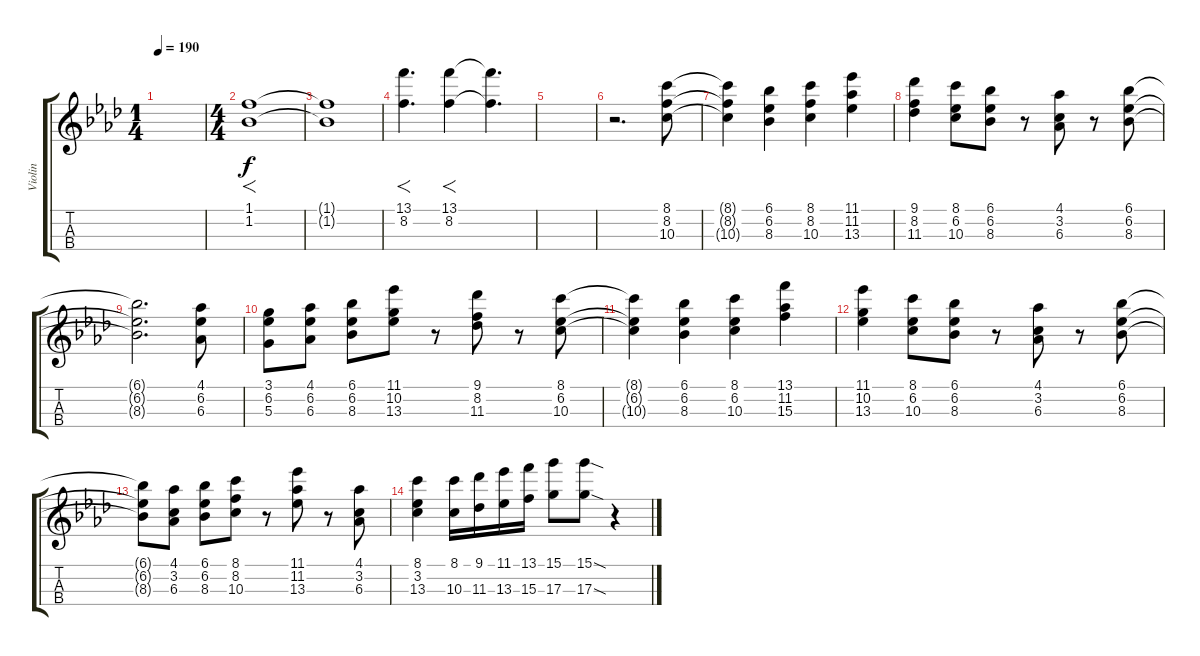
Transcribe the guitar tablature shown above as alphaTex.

\track ("Violin" "Violin") {instrument violin}
\staff {score tabs}
\tuning (E5 A4 D4 G3) {hide}
\ts (1 4)
\tempo 190
\clef g2
\ks ab
|
\ts (4 4)
(1.1 1.2).1{f} |
(1.1{t} 1.2{t}).1 |
(13.1 8.2).4{f d dy f} (13.1 8.2).4{f} (13.1{t} 8.2{t}).4{d} |
|
r.2{d} (8.1 8.2 10.3).8 |
(8.1{t} 8.2{t} 10.3{t}).4 (6.1 6.2 8.3).4 (8.1 8.2 10.3).4 (11.1 11.2 13.3).4 |
(9.1 8.2 11.3).4 (8.1 6.2 10.3).8 (6.1 6.2 8.3).8 r.8 (4.1 3.2 6.3).8 r.8 (6.1 6.2 8.3).8 |
(6.1{t} 6.2{t} 8.3{t}).2{d} (4.1 6.2 6.3).8 |
(3.1 6.2 5.3).8 (4.1 6.2 6.3).8 (6.1 6.2 8.3).8 (11.1 10.2 13.3).8 r.8 (9.1 8.2 11.3).8 r.8 (8.1 6.2 10.3).8 |
(8.1{t} 6.2{t} 10.3{t}).4 (6.1 6.2 8.3).4 (8.1 6.2 10.3).4 (13.1 11.2 15.3).4 |
(11.1 10.2 13.3).4 (8.1 6.2 10.3).8 (6.1 6.2 8.3).8 r.8 (4.1 3.2 6.3).8 r.8 (6.1 6.2 8.3).8 |
(6.1{t} 6.2{t} 8.3{t}).8 (4.1 3.2 6.3).8 (6.1 6.2 8.3).8 (8.1 8.2 10.3).8 r.8 (11.1 11.2 13.3).8 r.8 (4.1 3.2 6.3).8 |
(8.1 3.2 13.3).4 (8.1 10.3).16 (9.1 11.3).16 (11.1 13.3).16 (13.1 15.3).16 (15.1 17.3).8 (15.1{sod} 17.3{sod}).8 r.4
